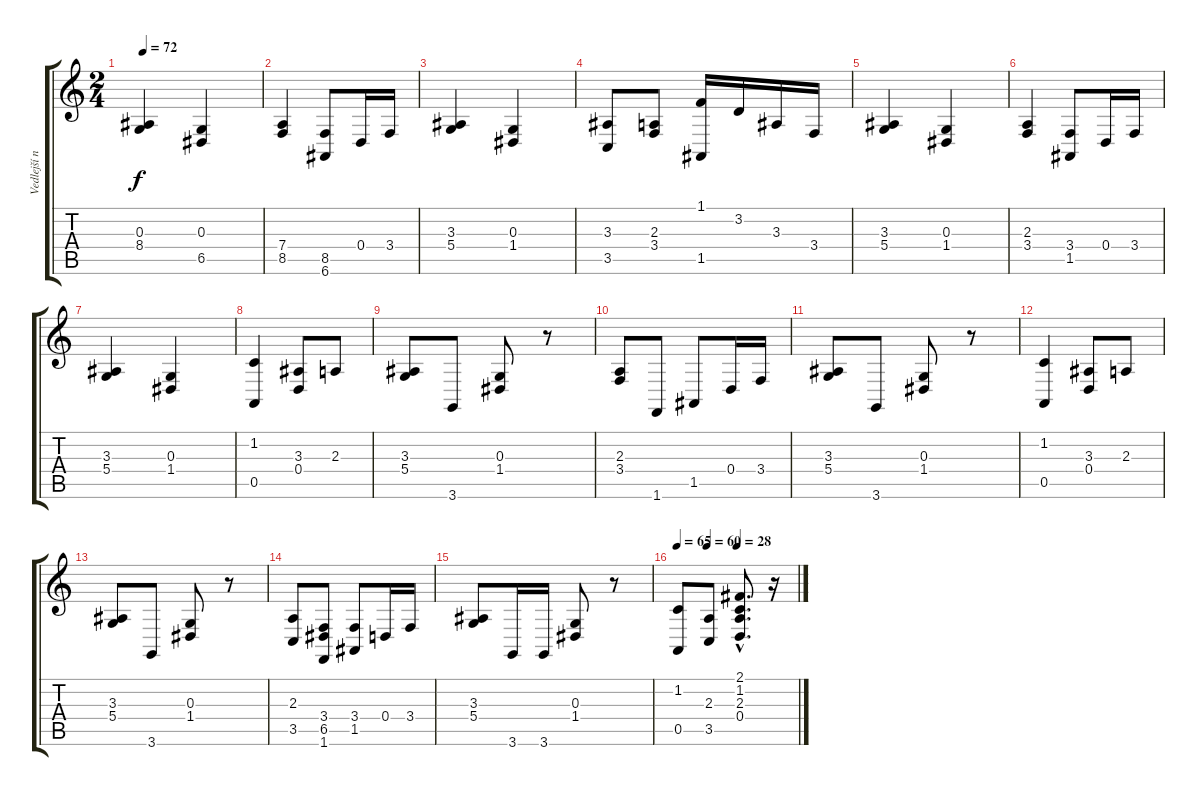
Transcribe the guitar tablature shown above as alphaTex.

\track ("Vedlejší nástoje" "Vedlejší n") {instrument stringensemble2}
\staff {score tabs}
\tuning (E4 B3 G3 D3 A2 E2) {hide}
\ts (2 4)
\tempo 72
\clef g2
\ks c
(0.3 8.4).4{dy f} (0.3 6.5).4 |
(7.4 8.5).4 (8.5 6.6).8 0.4.16 3.4.16 |
(3.3 5.4).4 (0.3 1.4).4 |
(3.3 3.5).8 (2.3 3.4).8 (1.1 1.5).16 3.2.16 3.3.16 3.4.16 |
(3.3 5.4).4 (0.3 1.4).4 |
(2.3 3.4).4 (3.4 1.5).8 0.4.16 3.4.16 |
(3.3 5.4).4 (0.3 1.4).4 |
(1.2 0.5).4 (3.3 0.4).8 2.3.8 |
(3.3 5.4).8 3.6.8 (0.3 1.4).8 r.8 |
(2.3 3.4).8 1.6.8 1.5.8 0.4.16 3.4.16 |
(3.3 5.4).8 3.6.8 (0.3 1.4).8 r.8 |
(1.2 0.5).4 (3.3 0.4).8 2.3.8 |
(3.3 5.4).8 3.6.8 (0.3 1.4).8 r.8 |
(2.3 3.5).8 (3.4 6.5 1.6).8 (3.4 1.5).8 0.4.16 3.4.16 |
(3.3 5.4).8 3.6.16 3.6.16 (0.3 1.4).8 r.8 |
\tempo 65
\tempo (60 0.25)
\tempo (28 0.5)
(1.2 0.5).8 (2.3 3.5).8 (2.1{hac} 1.2{hac} 2.3{hac} 0.4{hac}).8{d} r.16
